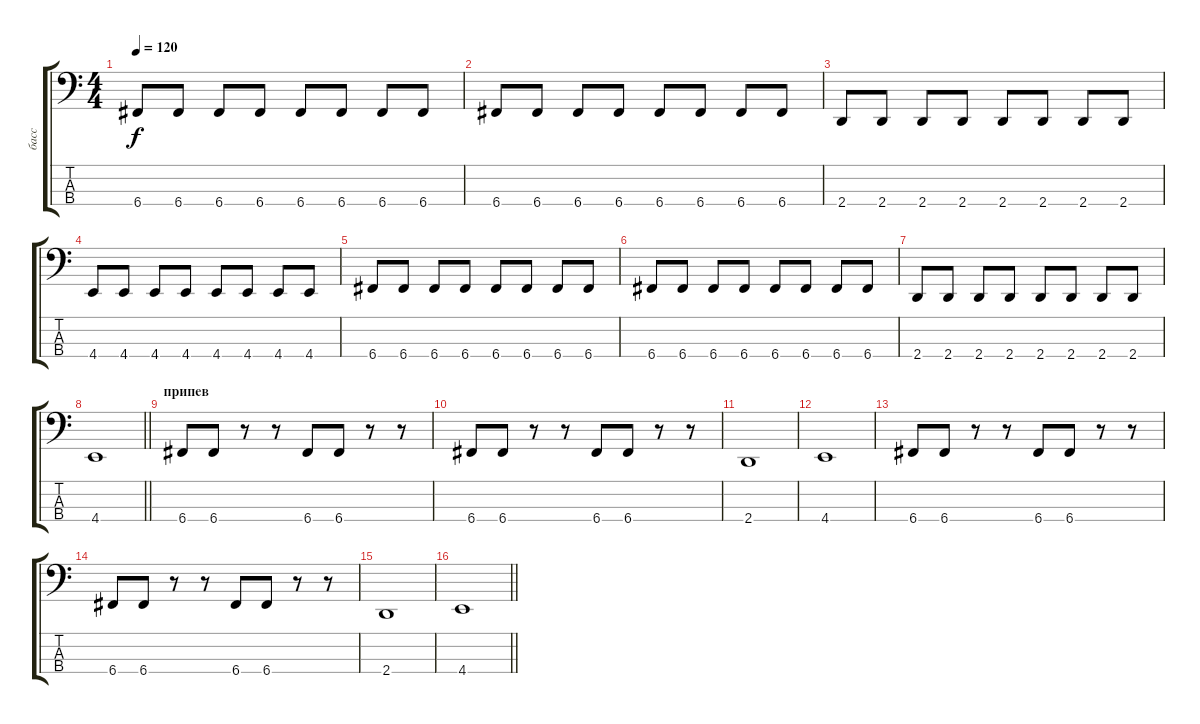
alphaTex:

\track ("басс" "басс") {instrument electricbassfinger}
\staff {score tabs}
\tuning (F2 C2 G1 C1) {hide}
\ts (4 4)
\section ("" "")
\tempo 120
\clef f4
\ks c
6.4.8{dy f} 6.4.8 6.4.8 6.4.8 6.4.8 6.4.8 6.4.8 6.4.8 |
6.4.8 6.4.8 6.4.8 6.4.8 6.4.8 6.4.8 6.4.8 6.4.8 |
2.4.8 2.4.8 2.4.8 2.4.8 2.4.8 2.4.8 2.4.8 2.4.8 |
4.4.8 4.4.8 4.4.8 4.4.8 4.4.8 4.4.8 4.4.8 4.4.8 |
6.4.8 6.4.8 6.4.8 6.4.8 6.4.8 6.4.8 6.4.8 6.4.8 |
6.4.8 6.4.8 6.4.8 6.4.8 6.4.8 6.4.8 6.4.8 6.4.8 |
2.4.8 2.4.8 2.4.8 2.4.8 2.4.8 2.4.8 2.4.8 2.4.8 |
\barLineRight lightlight
4.4.1 |
\section ("" "припев")
6.4.8 6.4.8 r.8 r.8 6.4.8 6.4.8 r.8 r.8 |
6.4.8 6.4.8 r.8 r.8 6.4.8 6.4.8 r.8 r.8 |
2.4.1 |
4.4.1 |
6.4.8 6.4.8 r.8 r.8 6.4.8 6.4.8 r.8 r.8 |
6.4.8 6.4.8 r.8 r.8 6.4.8 6.4.8 r.8 r.8 |
2.4.1 |
\barLineRight lightlight
4.4.1
